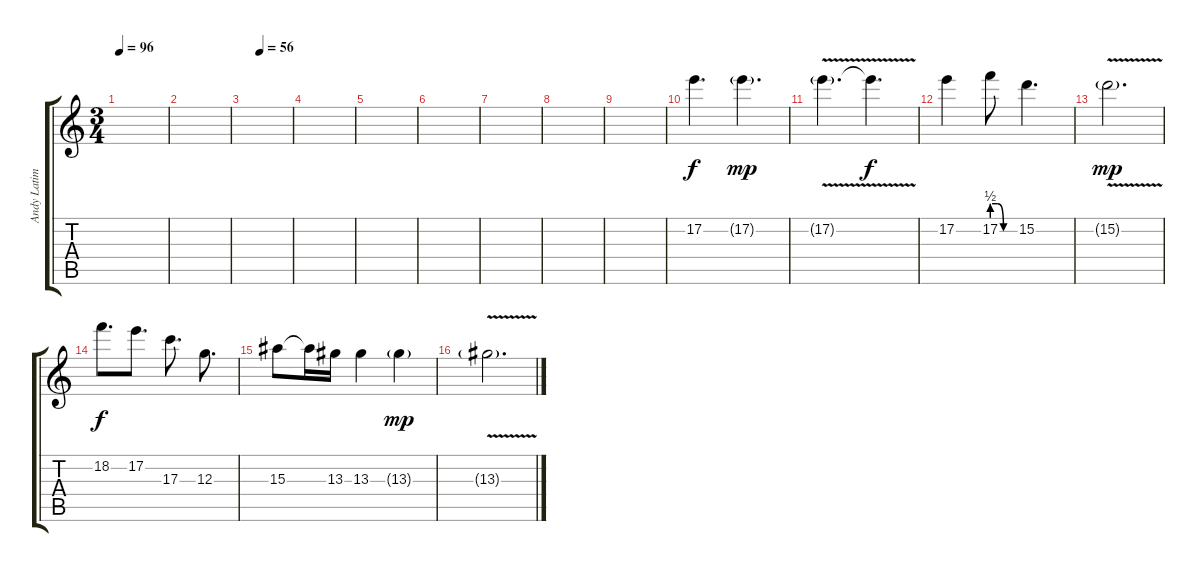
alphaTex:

\track ("Andy Latimer" "Andy Latim") {instrument overdrivenguitar}
\staff {score tabs}
\tuning (E4 B3 G3 D3 A2 E2) {hide}
\ts (3 4)
\tempo 96
\clef g2
\ks c
|
|
\tempo (56 0.3333333333333333)
|
|
|
|
|
|
|
17.2.4{d} 17.2{g}.4{d dy mp} |
17.2{v g}.4{d} 17.2{t}.4{d dy f} |
17.2.4 17.2{be (custom 0 2 15 2 30 0 60 0)}.8 15.2.4{d} |
15.2{v g}.2{d dy mp} |
18.2.8{d dy f} 17.2.8{d} 17.3.8{d} 12.3.8{d} |
15.3.8 15.3{t}.16 13.3.16 13.3.4 13.3{g}.4{dy mp} |
13.3{v g}.2{d}
